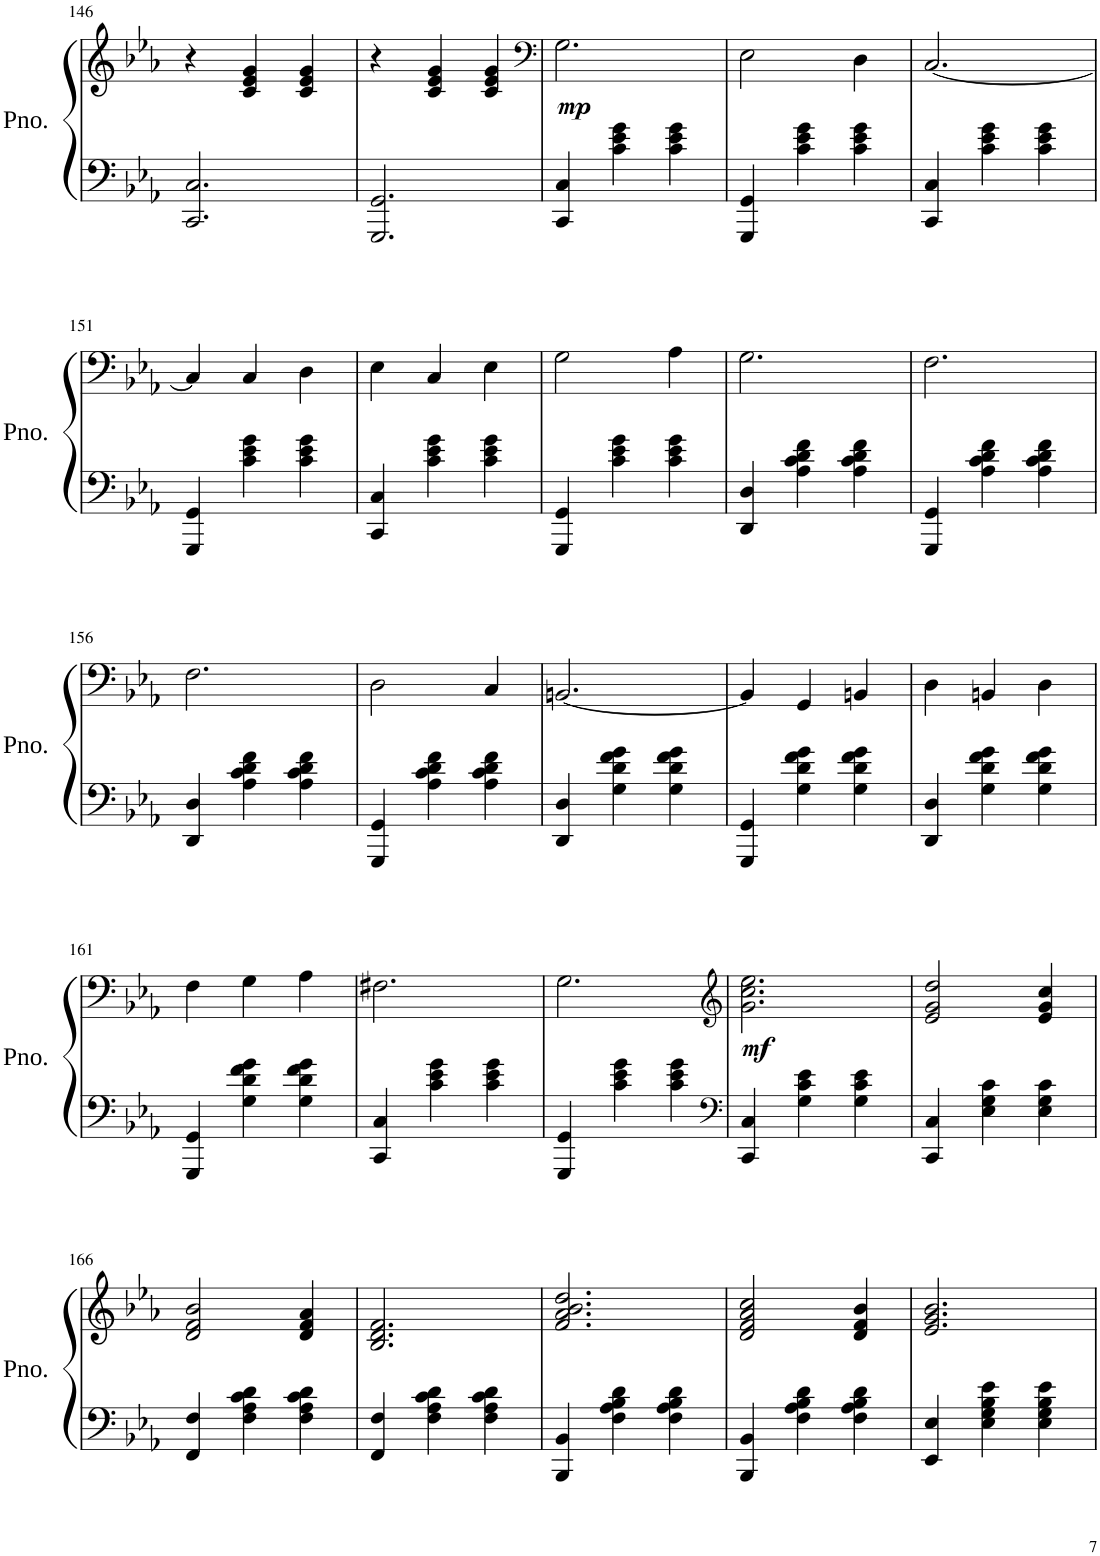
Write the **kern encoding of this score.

**kern	**kern	**dynam
*part1	*part1	*part1
*staff2	*staff1	*staff1/2
*I"Piano	*	*
*I'Pno.	*	*
!!LO:PB:g=z
*clefF4	*clefG2	*
*k[b-e-a-]	*k[b-e-a-]	*
*M3/4	*M3/4	*
=146	=146	=146
2.CC/ 2.C/	4r	.
.	4c/ 4e-/ 4g/	.
.	4c/ 4e-/ 4g/	.
=147	=147	=147
2.GGG/ 2.GG/	4r	.
.	4c/ 4e-/ 4g/	.
.	4c/ 4e-/ 4g/	.
=148	=148	=148
*	*clefF4	*
!	!	!LO:DY:b
4CC/ 4C/	2.G\	mp
4c\ 4e-\ 4g\	.	.
4c\ 4e-\ 4g\	.	.
=149	=149	=149
4GGG/ 4GG/	2E-\	.
4c\ 4e-\ 4g\	.	.
4c\ 4e-\ 4g\	4D\	.
=150	=150	=150
4CC/ 4C/	[2.C/	.
4c\ 4e-\ 4g\	.	.
4c\ 4e-\ 4g\	.	.
!!LO:LB:g=z
=151	=151	=151
4GGG/ 4GG/	4C/]	.
4c\ 4e-\ 4g\	4C/	.
4c\ 4e-\ 4g\	4D\	.
=152	=152	=152
4CC/ 4C/	4E-\	.
4c\ 4e-\ 4g\	4C/	.
4c\ 4e-\ 4g\	4E-\	.
=153	=153	=153
4GGG/ 4GG/	2G\	.
4c\ 4e-\ 4g\	.	.
4c\ 4e-\ 4g\	4A-\	.
=154	=154	=154
4DD/ 4D/	2.G\	.
4A-\ 4c\ 4d\ 4f\	.	.
4A-\ 4c\ 4d\ 4f\	.	.
=155	=155	=155
4GGG/ 4GG/	2.F\	.
4A-\ 4c\ 4d\ 4f\	.	.
4A-\ 4c\ 4d\ 4f\	.	.
!!LO:LB:g=z
=156	=156	=156
4DD/ 4D/	2.F\	.
4A-\ 4c\ 4d\ 4f\	.	.
4A-\ 4c\ 4d\ 4f\	.	.
=157	=157	=157
4GGG/ 4GG/	2D\	.
4A-\ 4c\ 4d\ 4f\	.	.
4A-\ 4c\ 4d\ 4f\	4C/	.
=158	=158	=158
4DD/ 4D/	[2.BBn/	.
4G\ 4d\ 4f\ 4g\	.	.
4G\ 4d\ 4f\ 4g\	.	.
=159	=159	=159
4GGG/ 4GG/	4BB/]	.
4G\ 4d\ 4f\ 4g\	4GG/	.
4G\ 4d\ 4f\ 4g\	4BBn/	.
=160	=160	=160
4DD/ 4D/	4D\	.
4G\ 4d\ 4f\ 4g\	4BBn/	.
4G\ 4d\ 4f\ 4g\	4D\	.
!!LO:LB:g=z
=161	=161	=161
4GGG/ 4GG/	4F\	.
4G\ 4d\ 4f\ 4g\	4G\	.
4G\ 4d\ 4f\ 4g\	4A-\	.
=162	=162	=162
4CC/ 4C/	2.F#X\	.
4c\ 4e-\ 4g\	.	.
4c\ 4e-\ 4g\	.	.
=163	=163	=163
4GGG/ 4GG/	2.G\	.
4c\ 4e-\ 4g\	.	.
4c\ 4e-\ 4g\	.	.
=164	=164	=164
*clefF4	*clefG2	*
!	!	!LO:DY:b
4CC/ 4C/	2.g\ 2.cc\ 2.ee-\	mf
4G\ 4c\ 4e-\	.	.
4G\ 4c\ 4e-\	.	.
=165	=165	=165
4CC/ 4C/	2e-/ 2g/ 2dd/	.
4E-\ 4G\ 4c\	.	.
4E-\ 4G\ 4c\	4e-/ 4g/ 4cc/	.
!!LO:LB:g=z
=166	=166	=166
4FF/ 4F/	2d/ 2f/ 2b-/	.
4F\ 4A-\ 4c\ 4d\	.	.
4F\ 4A-\ 4c\ 4d\	4d/ 4f/ 4a-/	.
=167	=167	=167
4FF/ 4F/	2.B-/ 2.d/ 2.f/	.
4F\ 4A-\ 4c\ 4d\	.	.
4F\ 4A-\ 4c\ 4d\	.	.
=168	=168	=168
4BBB-/ 4BB-/	2.f/ 2.a-/ 2.b-/ 2.dd/	.
4F\ 4A-\ 4B-\ 4d\	.	.
4F\ 4A-\ 4B-\ 4d\	.	.
=169	=169	=169
4BBB-/ 4BB-/	2d/ 2f/ 2a-/ 2cc/	.
4F\ 4A-\ 4B-\ 4d\	.	.
4F\ 4A-\ 4B-\ 4d\	4d/ 4f/ 4b-/	.
=170	=170	=170
4EE-/ 4E-/	2.e-/ 2.g/ 2.b-/	.
4E-\ 4G\ 4B-\ 4e-\	.	.
4E-\ 4G\ 4B-\ 4e-\	.	.
=	=	=
*-	*-	*-
